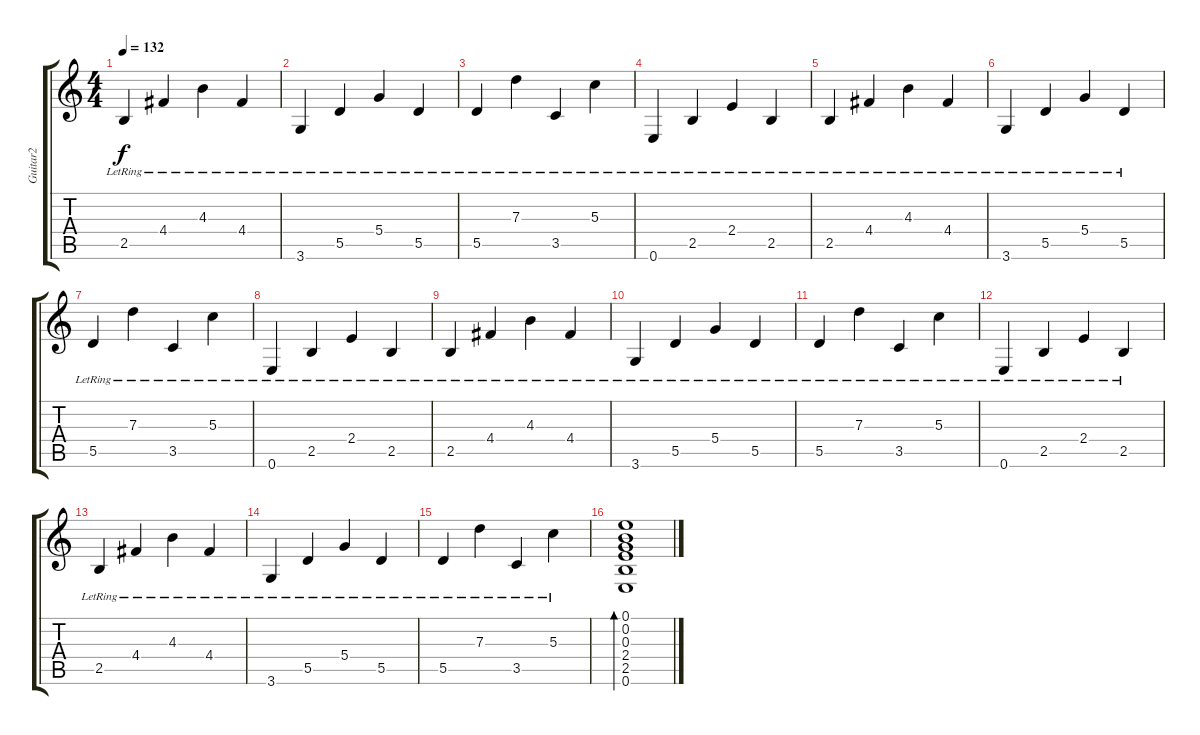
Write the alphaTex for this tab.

\track ("Guitar2" "Guitar2") {instrument overdrivenguitar}
\staff {score tabs}
\tuning (E4 B3 G3 D3 A2 E2) {hide}
\ts (4 4)
\tempo 132
\clef g2
\ks c
2.5{lr}.4{dy f} 4.4{lr}.4 4.3{lr}.4 4.4{lr}.4 |
3.6{lr}.4 5.5{lr}.4 5.4{lr}.4 5.5{lr}.4 |
5.5{lr}.4 7.3{lr}.4 3.5{lr}.4 5.3{lr}.4 |
0.6{lr}.4{instrument acousticguitarsteel} 2.5{lr}.4 2.4{lr}.4 2.5{lr}.4 |
2.5{lr}.4 4.4{lr}.4 4.3{lr}.4 4.4{lr}.4 |
3.6{lr}.4 5.5{lr}.4 5.4{lr}.4 5.5{lr}.4 |
5.5{lr}.4 7.3{lr}.4 3.5{lr}.4 5.3{lr}.4 |
0.6{lr}.4{instrument acousticguitarsteel} 2.5{lr}.4 2.4{lr}.4 2.5{lr}.4 |
2.5{lr}.4 4.4{lr}.4 4.3{lr}.4 4.4{lr}.4 |
3.6{lr}.4 5.5{lr}.4 5.4{lr}.4 5.5{lr}.4 |
5.5{lr}.4 7.3{lr}.4 3.5{lr}.4 5.3{lr}.4 |
0.6{lr}.4{instrument acousticguitarsteel} 2.5{lr}.4 2.4{lr}.4 2.5{lr}.4 |
2.5{lr}.4 4.4{lr}.4 4.3{lr}.4 4.4{lr}.4 |
3.6{lr}.4 5.5{lr}.4 5.4{lr}.4 5.5{lr}.4 |
5.5{lr}.4 7.3{lr}.4 3.5{lr}.4 5.3{lr}.4 |
(0.1 0.2 0.3 2.4 2.5 0.6).1{bd 480}
